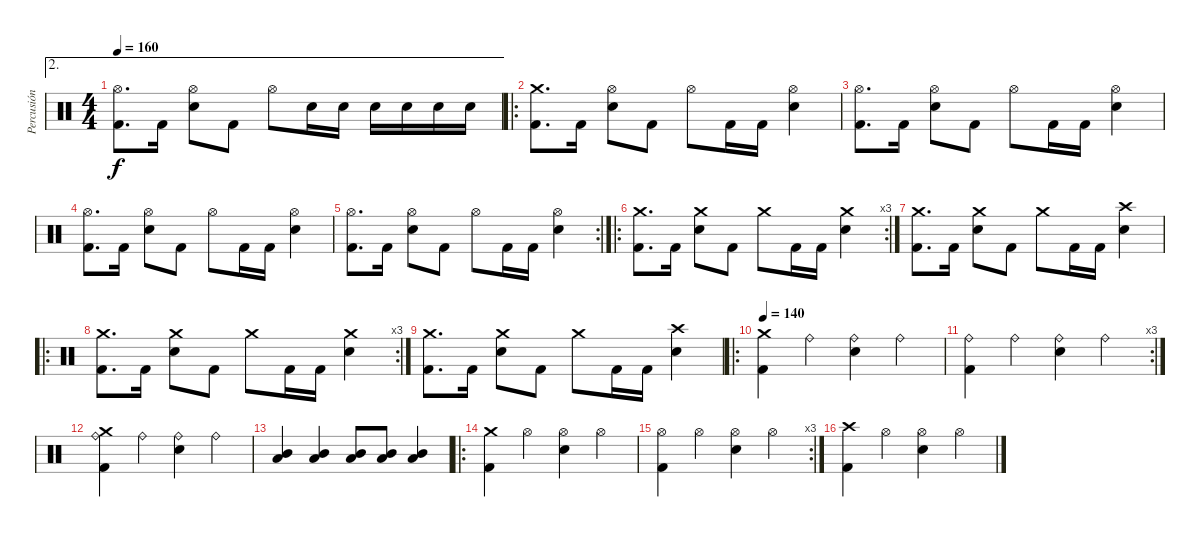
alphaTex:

\track ("Percusión" "Percusión") {instrument percussion}
\staff {score}
\articulation defaults
\ae 2
\ts (4 4)
\tempo 160
\clef neutral
\ks c
("Kick (hit) 2" "Hi-Hat (open)").8{d dy f} "Kick (hit) 2".16 ("Electric Snare (hit)" "Hi-Hat (open)").8 "Kick (hit) 2".8 "Hi-Hat (open)".8 "Electric Snare (hit)".16 "Electric Snare (hit)".16 "Electric Snare (hit)".16 "Electric Snare (hit)".16 "Electric Snare (hit)".16 "Electric Snare (hit)".16 |
\ro
("Crash medium (hit)" "Kick (hit) 2").8{d} "Kick (hit) 2".16 ("Electric Snare (hit)" "Hi-Hat (open)").8 "Kick (hit) 2".8 "Hi-Hat (open)".8 "Kick (hit) 2".16 "Kick (hit) 2".16 ("Electric Snare (hit)" "Hi-Hat (open)").4 |
("Kick (hit) 2" "Hi-Hat (open)").8{d} "Kick (hit) 2".16 ("Electric Snare (hit)" "Hi-Hat (open)").8 "Kick (hit) 2".8 "Hi-Hat (open)".8 "Kick (hit) 2".16 "Kick (hit) 2".16 ("Electric Snare (hit)" "Hi-Hat (open)").4 |
("Kick (hit) 2" "Hi-Hat (open)").8{d} "Kick (hit) 2".16 ("Electric Snare (hit)" "Hi-Hat (open)").8 "Kick (hit) 2".8 "Hi-Hat (open)".8 "Kick (hit) 2".16 "Kick (hit) 2".16 ("Electric Snare (hit)" "Hi-Hat (open)").4 |
\rc 2
("Kick (hit) 2" "Hi-Hat (open)").8{d} "Kick (hit) 2".16 ("Electric Snare (hit)" "Hi-Hat (open)").8 "Kick (hit) 2".8 "Hi-Hat (open)".8 "Kick (hit) 2".16 "Kick (hit) 2".16 ("Electric Snare (hit)" "Hi-Hat (open)").4 |
\ro
\rc 3
("Crash medium (hit)" "Kick (hit) 2").8{d} "Kick (hit) 2".16 ("Crash medium (hit)" "Electric Snare (hit)").8 "Kick (hit) 2".8 "Crash medium (hit)".8 "Kick (hit) 2".16 "Kick (hit) 2".16 ("Crash medium (hit)" "Electric Snare (hit)").4 |
("Crash medium (hit)" "Kick (hit) 2").8{d} "Kick (hit) 2".16 ("Crash medium (hit)" "Electric Snare (hit)").8 "Kick (hit) 2".8 "Crash medium (hit)".8 "Kick (hit) 2".16 "Kick (hit) 2".16 ("Crash high (hit)" "Electric Snare (hit)").4 |
\ro
\rc 3
("Crash medium (hit)" "Kick (hit) 2").8{d} "Kick (hit) 2".16 ("Crash medium (hit)" "Electric Snare (hit)").8 "Kick (hit) 2".8 "Crash medium (hit)".8 "Kick (hit) 2".16 "Kick (hit) 2".16 ("Crash medium (hit)" "Electric Snare (hit)").4 |
("Crash medium (hit)" "Kick (hit) 2").8{d} "Kick (hit) 2".16 ("Crash medium (hit)" "Electric Snare (hit)").8 "Kick (hit) 2".8 "Crash medium (hit)".8 "Kick (hit) 2".16 "Kick (hit) 2".16 ("Crash high (hit)" "Electric Snare (hit)").4 |
\ro
\tempo 140
("Crash medium (hit)" "Kick (hit) 2").4 "Ride (bell)".4 ("Electric Snare (hit)" "Ride (bell)").4 "Ride (bell)".4 |
\rc 3
("Kick (hit) 2" "Ride (bell)").4 "Ride (bell)".4 ("Electric Snare (hit)" "Ride (bell)").4 "Ride (bell)".4 |
("Crash medium (hit)" "Kick (hit) 2" "Ride (bell)").4 "Ride (bell)".4 ("Electric Snare (hit)" "Ride (bell)").4 "Ride (bell)".4 |
("Mid Tom (hit)" "Low Tom (hit)").4 ("Mid Tom (hit)" "Low Tom (hit)").4 ("Mid Tom (hit)" "Low Tom (hit)").8 ("Mid Tom (hit)" "Low Tom (hit)").8 ("Mid Tom (hit)" "Low Tom (hit)").4 |
\ro
("Crash medium (hit)" "Kick (hit) 2").4 "Hi-Hat (open)".4 ("Electric Snare (hit)" "Hi-Hat (open)").4 "Hi-Hat (open)".4 |
\rc 3
("Kick (hit) 2" "Hi-Hat (open)").4 "Hi-Hat (open)".4 ("Electric Snare (hit)" "Hi-Hat (open)").4 "Hi-Hat (open)".4 |
("Crash high (hit)" "Kick (hit) 2").4 "Hi-Hat (open)".4 ("Electric Snare (hit)" "Hi-Hat (open)").4 "Hi-Hat (open)".4
